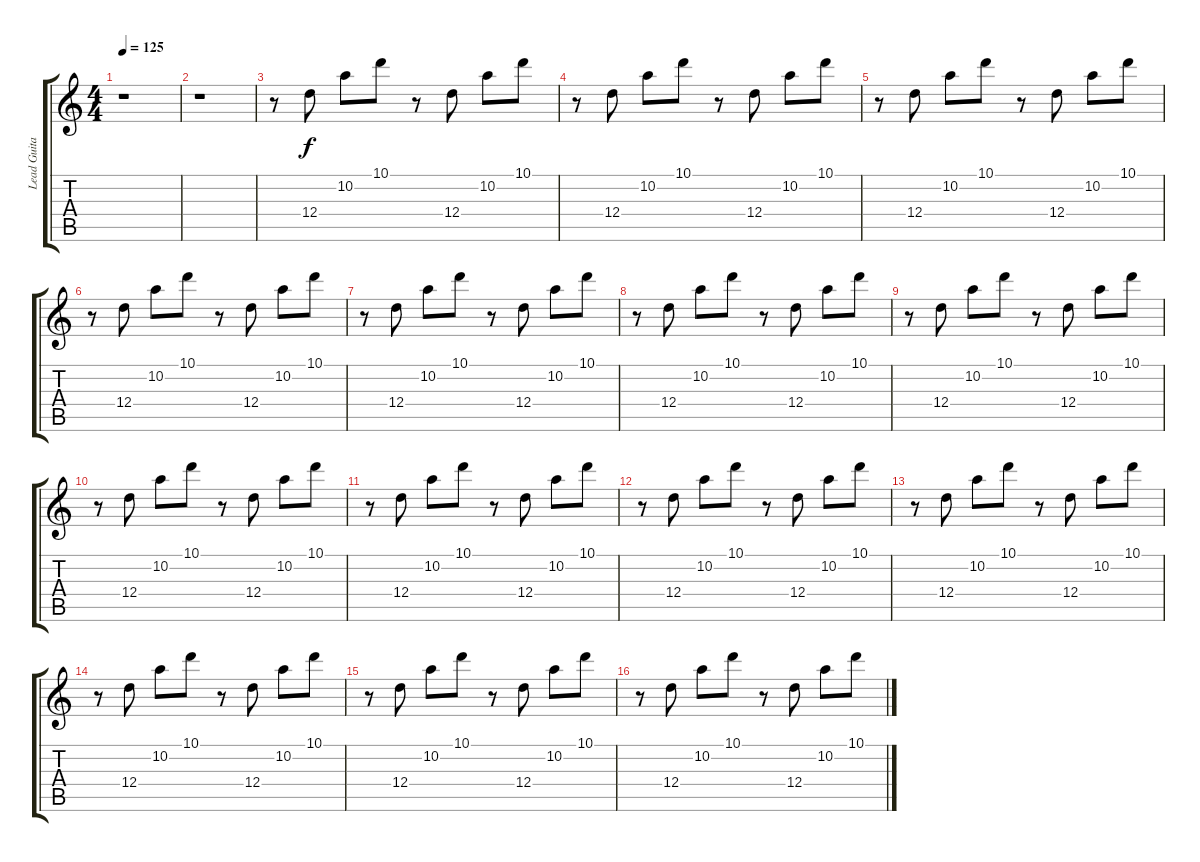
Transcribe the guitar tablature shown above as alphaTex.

\track ("Lead Guitar" "Lead Guita") {instrument overdrivenguitar}
\staff {score tabs}
\tuning (E4 B3 G3 D3 A2 E2) {hide}
\ts (4 4)
\tempo 125
\clef g2
\ks c
r.1{dy f instrument overdrivenguitar} |
r.1 |
r.8 12.4.8 10.2.8 10.1.8 r.8 12.4.8 10.2.8 10.1.8 |
r.8 12.4.8 10.2.8 10.1.8 r.8 12.4.8 10.2.8 10.1.8 |
r.8 12.4.8 10.2.8 10.1.8 r.8 12.4.8 10.2.8 10.1.8 |
r.8 12.4.8 10.2.8 10.1.8 r.8 12.4.8 10.2.8 10.1.8 |
r.8 12.4.8 10.2.8 10.1.8 r.8 12.4.8 10.2.8 10.1.8 |
r.8 12.4.8 10.2.8 10.1.8 r.8 12.4.8 10.2.8 10.1.8 |
r.8 12.4.8 10.2.8 10.1.8 r.8 12.4.8 10.2.8 10.1.8 |
r.8 12.4.8 10.2.8 10.1.8 r.8 12.4.8 10.2.8 10.1.8 |
r.8 12.4.8 10.2.8 10.1.8 r.8 12.4.8 10.2.8 10.1.8 |
r.8 12.4.8 10.2.8 10.1.8 r.8 12.4.8 10.2.8 10.1.8 |
r.8 12.4.8 10.2.8 10.1.8 r.8 12.4.8 10.2.8 10.1.8 |
r.8 12.4.8 10.2.8 10.1.8 r.8 12.4.8 10.2.8 10.1.8 |
r.8 12.4.8 10.2.8 10.1.8 r.8 12.4.8 10.2.8 10.1.8 |
r.8 12.4.8 10.2.8 10.1.8 r.8 12.4.8 10.2.8 10.1.8
